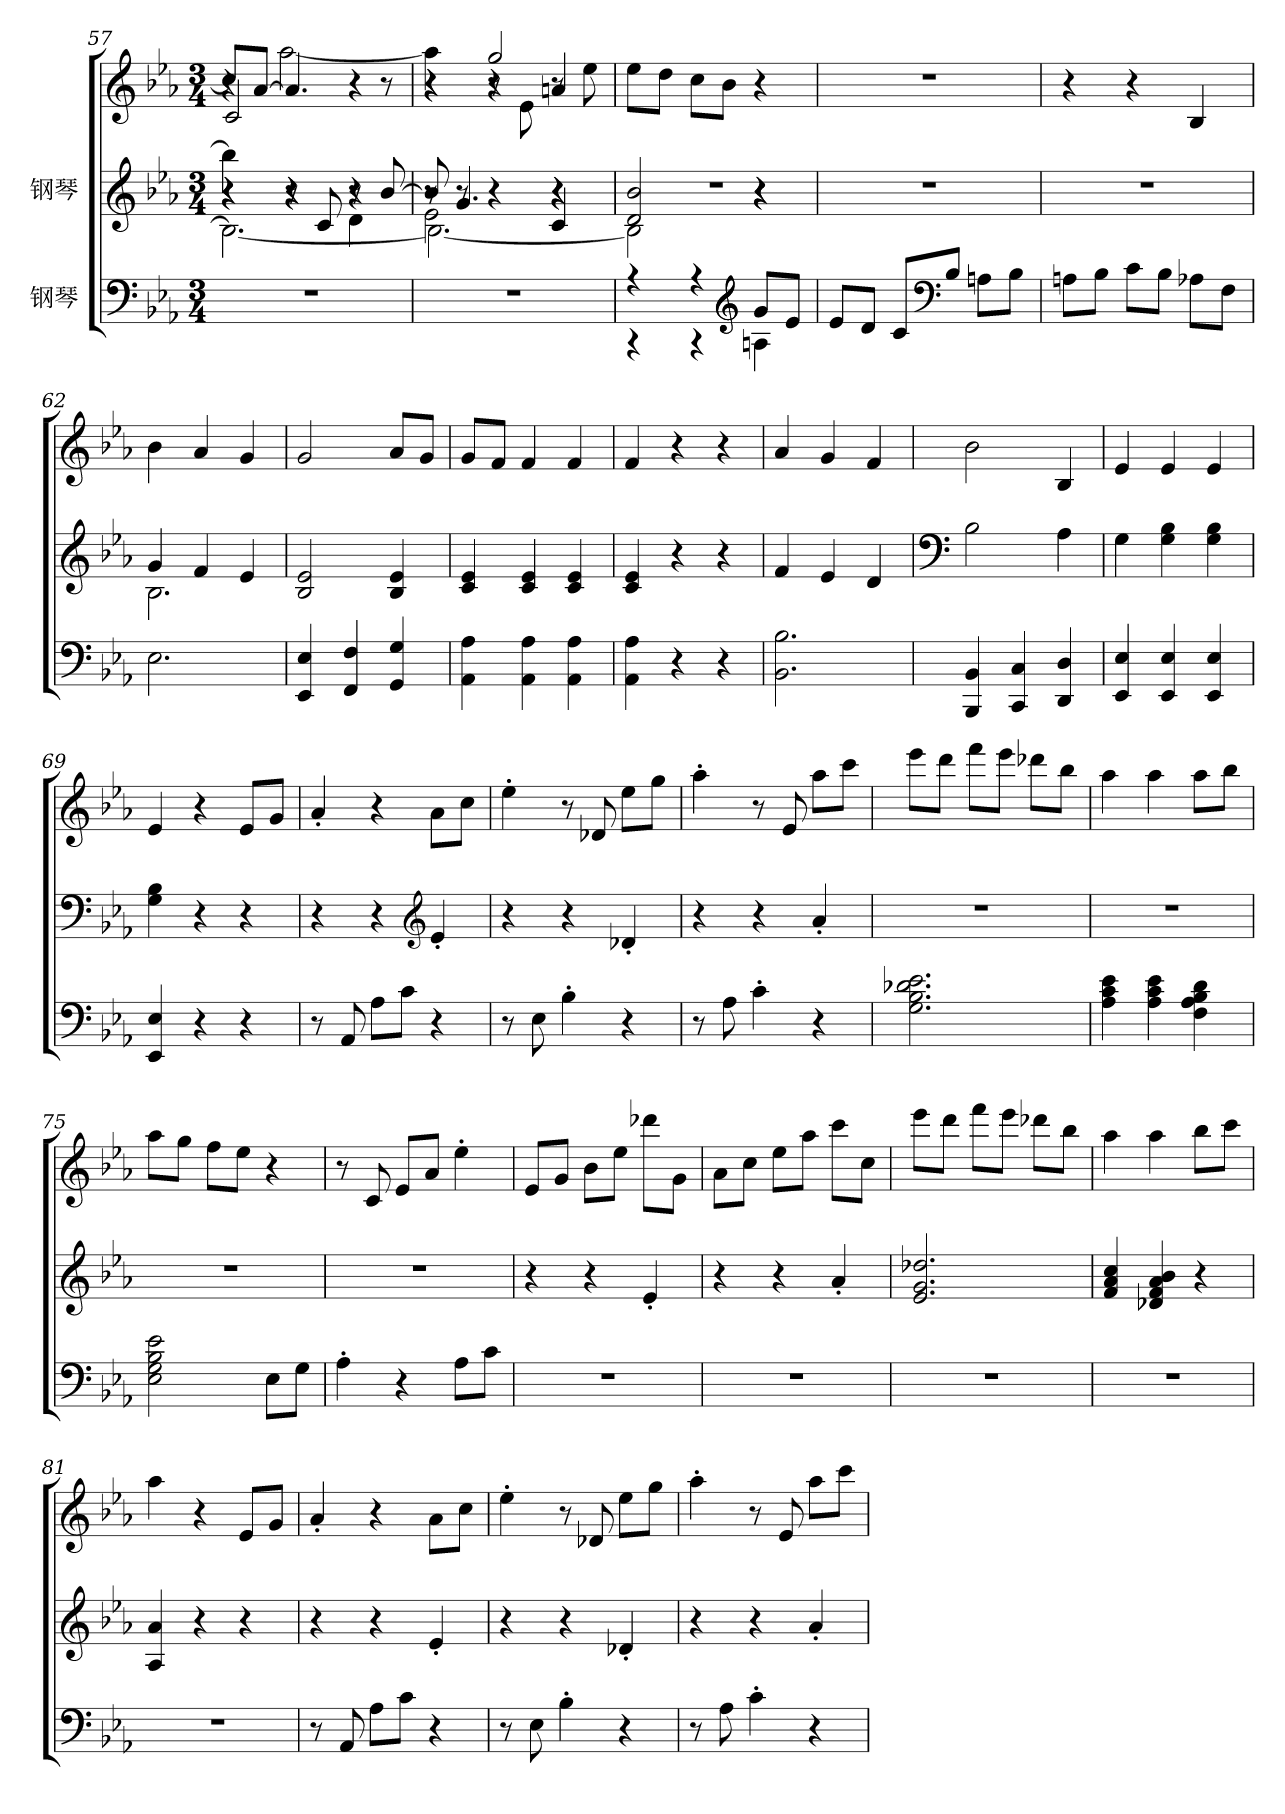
**kern	**kern	**kern
*part2	*part1	*part1
*staff3	*staff2	*staff1
*I"钢琴	*I"钢琴	*
*clefF4	*clefG2	*clefG2
*k[b-e-a-]	*k[b-e-a-]	*k[b-e-a-]
*M3/4	*M3/4	*M3/4
=57	=57	=57
*	*^	*^
*	*	*^	*	*^
*	*	*	*^	*	*	*
2.r	4r	4bb-\]	4r	2.B-\_	8cc/L]	4r	2c/
.	.	.	.	.	[8a-/J	.	.
.	4r	4r	8r	.	4.a-/]	[2aa-\	.
.	.	.	8c/	.	.	.	.
.	8r	4d\	4r	.	.	.	4r
.	[8b-/	.	.	.	8r	.	.
=58	=58	=58	=58	=58	=58	=58	=58
2.r	8b-/]	2e-\	8r	2.B-\_	4r	4aa-\]	4r
.	8r	.	4.g/	.	.	.	.
.	4r	.	.	.	2gg/	8r	4r
.	.	.	.	.	.	8e-\	.
.	4r	4r	4c/	.	.	8r	4an/
.	.	.	.	.	.	8ee-\	.
*	*	*	*v	*v	*	*	*
*	*	*	*	*v	*v	*v
=59	=59	=59	=59	=59
*^	*	*	*	*
4r	4r	2.r	2d/ 2b-/	2B-\]	8ee-\L
.	.	.	.	.	8dd\J
4r	4r	.	.	.	8cc\L
.	.	.	.	.	8b-\J
*clefG2	*	*	*	*	*
8g/L	4An\	.	4r	4r	4r
8e-/J	.	.	.	.	.
*v	*v	*	*	*	*
*	*v	*v	*v	*
!!LO:LB:g=z
=60	=60	=60
8e-/L	2.r	2.r
8d/J	.	.
8c/L	.	.
*clefF4	*	*
8B-/J	.	.
8An\L	.	.
8B-\J	.	.
=61	=61	=61
8An\L	2.r	4r
8B-\J	.	.
8c\L	.	4r
8B-\J	.	.
8A-X\L	.	4B-/
8F\J	.	.
=62	=62	=62
*	*^	*
2.E-\	4g/	2.B-\	4b-\
.	4f/	.	4a-/
.	4e-/	.	4g/
*	*v	*v	*
=63	=63	=63
4EE-/ 4E-/	2B-/ 2e-/	2g/
4FF/ 4F/	.	.
4GG/ 4G/	4B-/ 4e-/	8a-/L
.	.	8g/J
=64	=64	=64
4AA-\ 4A-\	4c/ 4e-/	8g/L
.	.	8f/J
4AA-\ 4A-\	4c/ 4e-/	4f/
4AA-\ 4A-\	4c/ 4e-/	4f/
=65	=65	=65
4AA-\ 4A-\	4c/ 4e-/	4f/
4r	4r	4r
4r	4r	4r
=66	=66	=66
2.BB-\ 2.B-\	4f/	4a-/
.	4e-/	4g/
.	4d/	4f/
!!LO:LB:g=z
=67	=67	=67
*	*clefF4	*
4BBB-/ 4BB-/	2B-\	2b-\
4CC/ 4C/	.	.
4DD/ 4D/	4A-\	4B-/
=68	=68	=68
4EE-/ 4E-/	4G\	4e-/
4EE-/ 4E-/	4G\ 4B-\	4e-/
4EE-/ 4E-/	4G\ 4B-\	4e-/
=69	=69	=69
4EE-/ 4E-/	4G\ 4B-\	4e-/
4r	4r	4r
4r	4r	8e-/L
.	.	8g/J
=70	=70	=70
8r	4r	4a-'/
8AA-/	.	.
8A-\L	4r	4r
8c\J	.	.
*	*clefG2	*
4r	4e-'/	8a-\L
.	.	8cc\J
=71	=71	=71
8r	4r	4ee-'\
8E-\	.	.
4B-'\	4r	8r
.	.	8d-X/
4r	4d-X'/	8ee-\L
.	.	8gg\J
=72	=72	=72
8r	4r	4aa-'\
8A-\	.	.
4c'\	4r	8r
.	.	8e-/
4r	4a-'/	8aa-\L
.	.	8ccc\J
!!LO:LB:g=z
=73	=73	=73
2.G\ 2.B-\ 2.d-X\ 2.e-\	2.r	8eee-\L
.	.	8ddd\J
.	.	8fff\L
.	.	8eee-\J
.	.	8ddd-X\L
.	.	8bb-\J
=74	=74	=74
4A-\ 4c\ 4e-\	2.r	4aa-\
4A-\ 4c\ 4e-\	.	4aa-\
4F\ 4A-\ 4B-\ 4d\	.	8aa-\L
.	.	8bb-\J
=75	=75	=75
2E-\ 2G\ 2B-\ 2e-\	2.r	8aa-\L
.	.	8gg\J
.	.	8ff\L
.	.	8ee-\J
8E-\L	.	4r
8G\J	.	.
=76	=76	=76
4A-'\	2.r	8r
.	.	8c/
4r	.	8e-/L
.	.	8a-/J
8A-\L	.	4ee-'\
8c\J	.	.
=77	=77	=77
2.r	4r	8e-/L
.	.	8g/J
.	4r	8b-\L
.	.	8ee-\J
.	4e-'/	8ddd-X\L
.	.	8g\J
!!LO:PB:g=z
=78	=78	=78
2.r	4r	8a-\L
.	.	8cc\J
.	4r	8ee-\L
.	.	8aa-\J
.	4a-'/	8ccc\L
.	.	8cc\J
=79	=79	=79
2.r	2.e-/ 2.g/ 2.dd-X/	8eee-\L
.	.	8ddd\J
.	.	8fff\L
.	.	8eee-\J
.	.	8ddd-X\L
.	.	8bb-\J
=80	=80	=80
2.r	4f/ 4a-/ 4cc/	4aa-\
.	4d-X/ 4f/ 4a-/ 4b-/	4aa-\
.	4r	8bb-\L
.	.	8ccc\J
=81	=81	=81
2.r	4A-/ 4a-/	4aa-\
.	4r	4r
.	4r	8e-/L
.	.	8g/J
=82	=82	=82
8r	4r	4a-'/
8AA-/	.	.
8A-\L	4r	4r
8c\J	.	.
4r	4e-'/	8a-\L
.	.	8cc\J
!!LO:LB:g=z
=83	=83	=83
8r	4r	4ee-'\
8E-\	.	.
4B-'\	4r	8r
.	.	8d-X/
4r	4d-X'/	8ee-\L
.	.	8gg\J
=84	=84	=84
8r	4r	4aa-'\
8A-\	.	.
4c'\	4r	8r
.	.	8e-/
4r	4a-'/	8aa-\L
.	.	8ccc\J
=	=	=
*-	*-	*-
